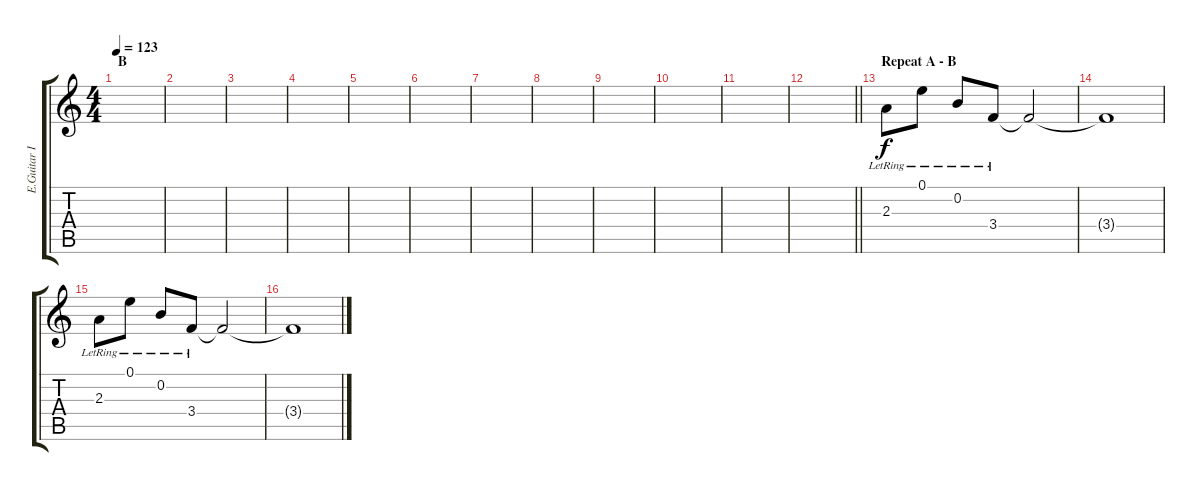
\track ("E.Guitar I" "E.Guitar I") {instrument acousticguitarsteel}
\staff {score tabs}
\tuning (E4 B3 G3 D3 A2 E2) {hide}
\ts (4 4)
\section ("" "B")
\tempo 123
\clef g2
\ks c
|
|
|
|
|
|
|
|
|
|
|
\barLineRight lightlight
|
\section ("" "Repeat A - B")
2.3{lr}.8 0.1{lr}.8 0.2{lr}.8 3.4{lr}.8 3.4{t}.2 |
3.4{t}.1 |
2.3{lr}.8 0.1{lr}.8 0.2{lr}.8 3.4{lr}.8 3.4{t}.2 |
3.4{t}.1
